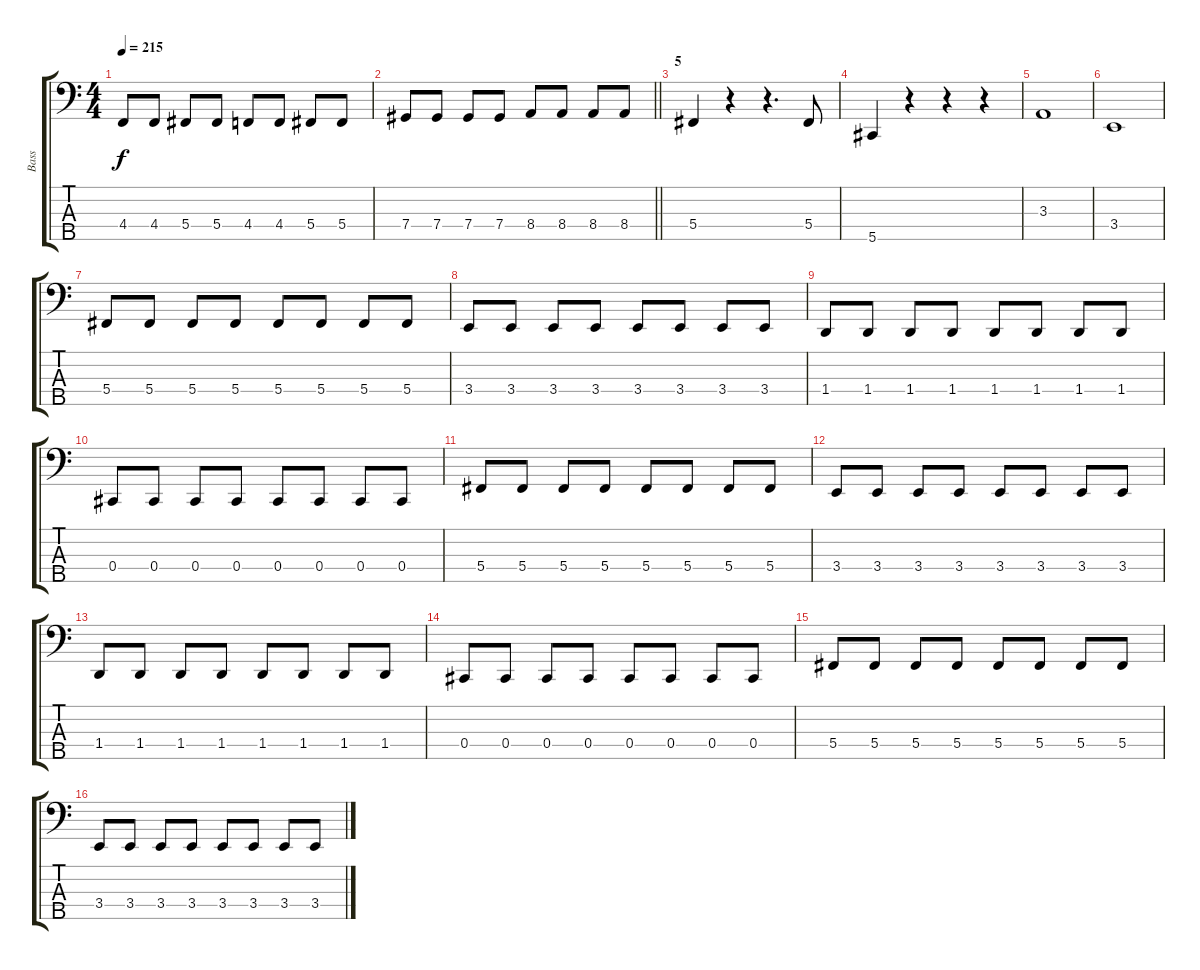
\track ("Bass" "Bass") {instrument electricbassfinger}
\staff {score tabs}
\tuning (E2 B1 Gb1 Db1 Ab0) {hide}
\ts (4 4)
\tempo 215
\clef f4
\ks c
4.4.8{dy f} 4.4.8 5.4.8 5.4.8 4.4.8 4.4.8 5.4.8 5.4.8 |
\barLineRight lightlight
7.4.8 7.4.8 7.4.8 7.4.8 8.4.8 8.4.8 8.4.8 8.4.8 |
\section ("" "5")
5.4.4 r.4 r.4{d} 5.4.8 |
5.5.4 r.4 r.4 r.4 |
3.3.1 |
3.4.1 |
5.4.8 5.4.8 5.4.8 5.4.8 5.4.8 5.4.8 5.4.8 5.4.8 |
3.4.8 3.4.8 3.4.8 3.4.8 3.4.8 3.4.8 3.4.8 3.4.8 |
1.4.8 1.4.8 1.4.8 1.4.8 1.4.8 1.4.8 1.4.8 1.4.8 |
0.4.8 0.4.8 0.4.8 0.4.8 0.4.8 0.4.8 0.4.8 0.4.8 |
5.4.8 5.4.8 5.4.8 5.4.8 5.4.8 5.4.8 5.4.8 5.4.8 |
3.4.8 3.4.8 3.4.8 3.4.8 3.4.8 3.4.8 3.4.8 3.4.8 |
1.4.8 1.4.8 1.4.8 1.4.8 1.4.8 1.4.8 1.4.8 1.4.8 |
0.4.8 0.4.8 0.4.8 0.4.8 0.4.8 0.4.8 0.4.8 0.4.8 |
5.4.8 5.4.8 5.4.8 5.4.8 5.4.8 5.4.8 5.4.8 5.4.8 |
3.4.8 3.4.8 3.4.8 3.4.8 3.4.8 3.4.8 3.4.8 3.4.8
